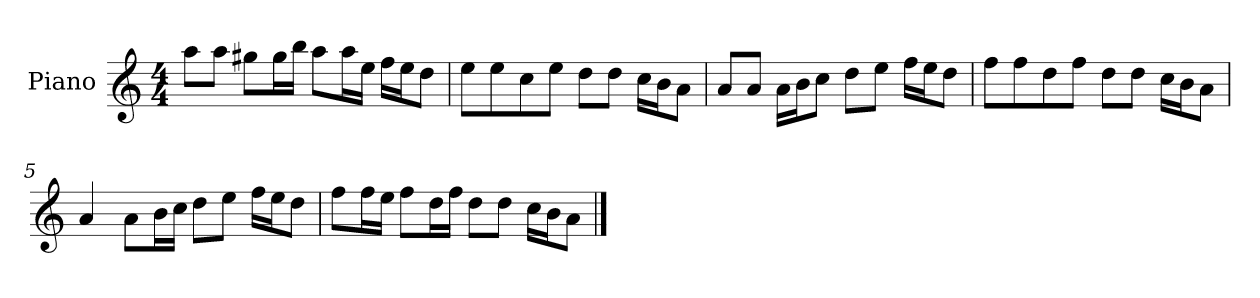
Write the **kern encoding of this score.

**kern
*part1
*staff1
*I"Piano
*I'P-no
*clefG2
*k[]
*M4/4
*MM90
=1
8aa\L
8aa\J
8gg#X\L
16gg#\L
16bb\JJ
8aa\L
16aa\L
16ee\JJ
16ff\LL
16ee\J
8dd\J
=2
8ee\L
8ee\
8cc\
8ee\J
8dd\L
8dd\J
16cc\LL
16b\J
8a\J
=3
8a/L
8a/J
16a\LL
16b\J
8cc\J
8dd\L
8ee\J
16ff\LL
16ee\J
8dd\J
=4
8ff\L
8ff\
8dd\
8ff\J
8dd\L
8dd\J
16cc\LL
16b\J
8a\J
!!LO:LB:g=z
=5
4a/
8a\L
16b\L
16cc\JJ
8dd\L
8ee\J
16ff\LL
16ee\J
8dd\J
=6
8ff\L
16ff\L
16ee\JJ
8ff\L
16dd\L
16ff\JJ
8dd\L
8dd\J
16cc\LL
16b\J
8a\J
==
*-
